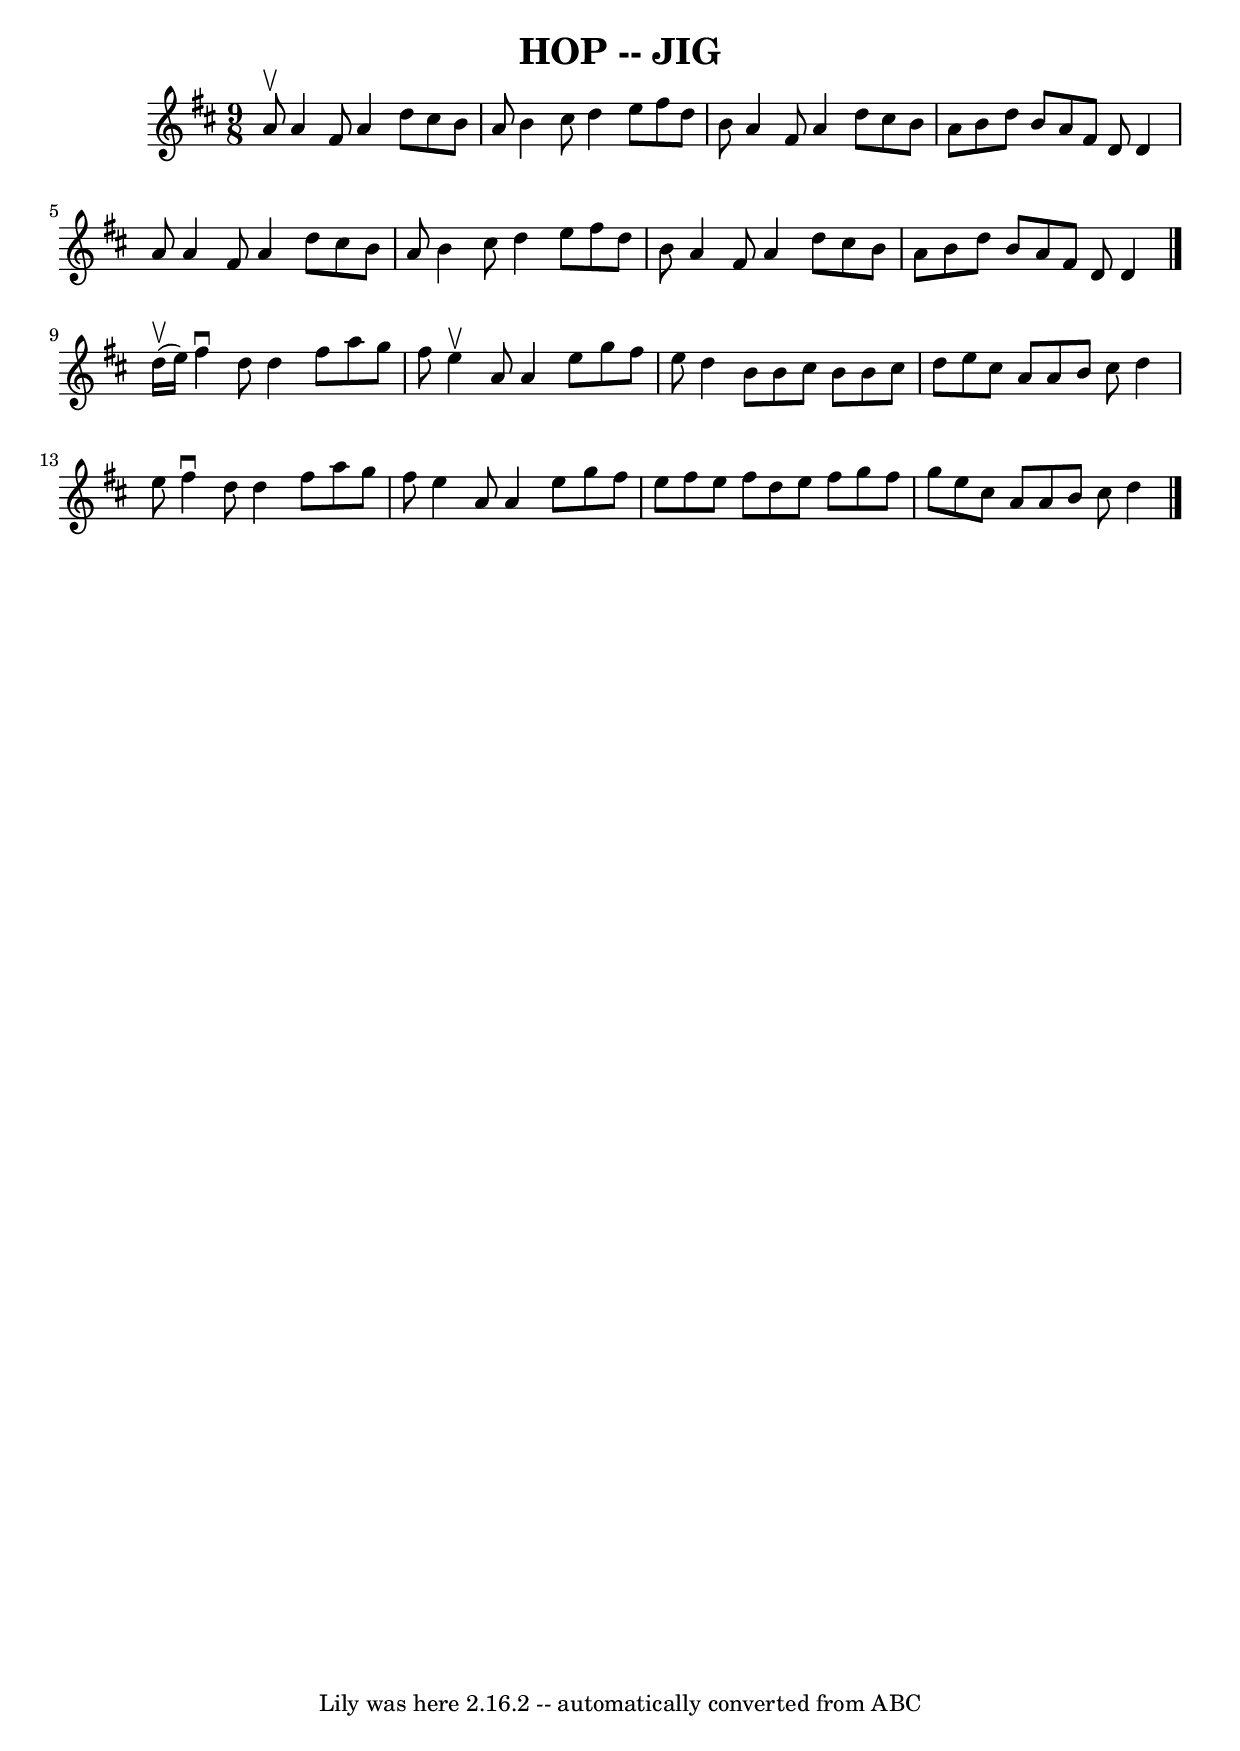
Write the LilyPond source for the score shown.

\version "2.16.2"
\include "Mammoth.ily"
\header {
	%% book = "Ryan's Mammoth Collection of Fiddle Tunes"
	crossRefNumber = "1"
	footnotes = ""
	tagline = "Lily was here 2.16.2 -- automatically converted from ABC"
	title = "HOP -- JIG"
}
voicedefault =  {


\time 9/8 
\key d \major a'8^\upbow       |
 a'4 fis'8 a'4    
d''8 cis''8 b'8 a'8    |
 b'4 cis''8 d''4 e''8    
fis''8 d''8 b'8    |
 a'4 fis'8 a'4 d''8 cis''8    
b'8 a'8    |
 b'8 d''8 b'8 a'8 fis'8 d'8 d'4    
a'8        |
 a'4 fis'8 a'4 d''8 cis''8 b'8 a'8    
|
 b'4 cis''8 d''4 e''8 fis''8 d''8 b'8    |
   
a'4 fis'8 a'4 d''8 cis''8 b'8 a'8    |
 b'8 d''8   
 b'8 a'8 fis'8 d'8 d'4    \bar "|." d''16 (^\upbow e''16  
-)       |
 fis''4^\downbow d''8 d''4 fis''8 a''8 g''8   
 fis''8    |
 e''4^\upbow a'8 a'4 e''8 g''8 fis''8    
e''8    |
 d''4 b'8 b'8 cis''8 b'8 b'8 cis''8 d''8 
   |
 e''8 cis''8 a'8 a'8 b'8 cis''8 d''4 e''8     
   |
 fis''4^\downbow d''8 d''4 fis''8 a''8 g''8    
fis''8    |
 e''4 a'8 a'4 e''8 g''8 fis''8 e''8    
|
 fis''8 e''8 fis''8 d''8 e''8 fis''8 g''8 fis''8 
 g''8    |
 e''8 cis''8 a'8 a'8 b'8 cis''8 d''4    
\bar "|."   
}

\score{
    <<

	\context Staff="default"
	{
	    \voicedefault 
	}

    >>
	\layout {
	}
	\midi {}
}
